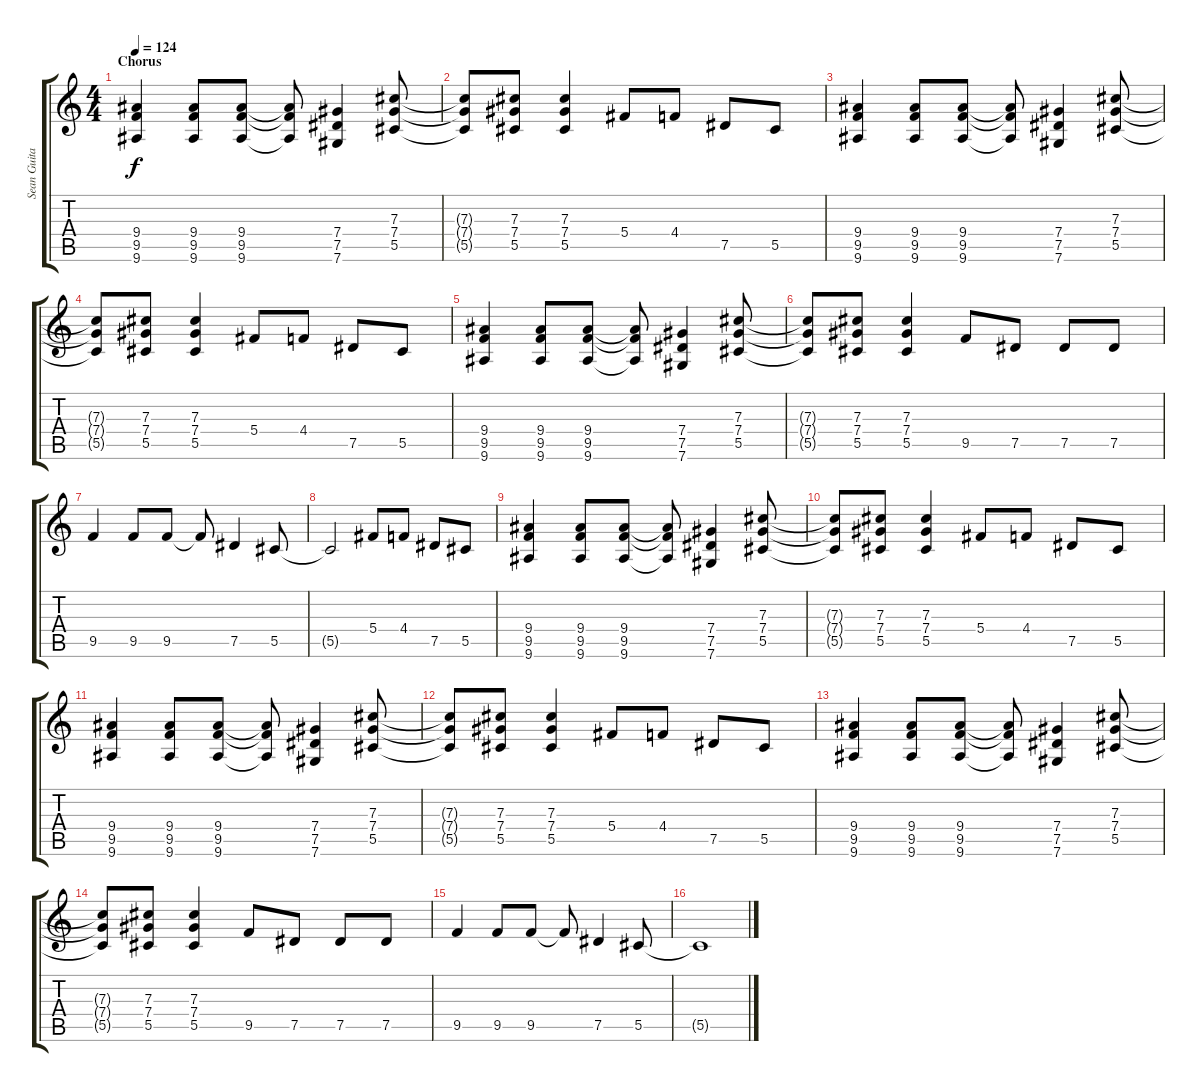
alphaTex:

\track ("Sean Guitar" "Sean Guita") {instrument electricguitarclean}
\staff {score tabs}
\tuning (Eb4 Bb3 Gb3 Db3 Ab2 Db2) {hide}
\ts (4 4)
\section ("" "Chorus")
\tempo 124
\clef g2
\ks c
(9.4 9.5 9.6).4{dy f} (9.4 9.5 9.6).8 (9.4 9.5 9.6).8 (9.4{t} 9.5{t} 9.6{t}).8 (7.4 7.5 7.6).4 (7.3 7.4 5.5).8 |
(7.3{t} 7.4{t} 5.5{t}).8 (7.3 7.4 5.5).8 (7.3 7.4 5.5).4 5.4.8 4.4.8 7.5.8 5.5.8 |
(9.4 9.5 9.6).4 (9.4 9.5 9.6).8 (9.4 9.5 9.6).8 (9.4{t} 9.5{t} 9.6{t}).8 (7.4 7.5 7.6).4 (7.3 7.4 5.5).8 |
(7.3{t} 7.4{t} 5.5{t}).8 (7.3 7.4 5.5).8 (7.3 7.4 5.5).4 5.4.8 4.4.8 7.5.8 5.5.8 |
(9.4 9.5 9.6).4 (9.4 9.5 9.6).8 (9.4 9.5 9.6).8 (9.4{t} 9.5{t} 9.6{t}).8 (7.4 7.5 7.6).4 (7.3 7.4 5.5).8 |
(7.3{t} 7.4{t} 5.5{t}).8 (7.3 7.4 5.5).8 (7.3 7.4 5.5).4 9.5.8 7.5.8 7.5.8 7.5.8 |
9.5.4 9.5.8 9.5.8 9.5{t}.8 7.5.4 5.5.8 |
5.5{t}.2 5.4.8 4.4.8 7.5.8 5.5.8 |
(9.4 9.5 9.6).4 (9.4 9.5 9.6).8 (9.4 9.5 9.6).8 (9.4{t} 9.5{t} 9.6{t}).8 (7.4 7.5 7.6).4 (7.3 7.4 5.5).8 |
(7.3{t} 7.4{t} 5.5{t}).8 (7.3 7.4 5.5).8 (7.3 7.4 5.5).4 5.4.8 4.4.8 7.5.8 5.5.8 |
(9.4 9.5 9.6).4 (9.4 9.5 9.6).8 (9.4 9.5 9.6).8 (9.4{t} 9.5{t} 9.6{t}).8 (7.4 7.5 7.6).4 (7.3 7.4 5.5).8 |
(7.3{t} 7.4{t} 5.5{t}).8 (7.3 7.4 5.5).8 (7.3 7.4 5.5).4 5.4.8 4.4.8 7.5.8 5.5.8 |
(9.4 9.5 9.6).4 (9.4 9.5 9.6).8 (9.4 9.5 9.6).8 (9.4{t} 9.5{t} 9.6{t}).8 (7.4 7.5 7.6).4 (7.3 7.4 5.5).8 |
(7.3{t} 7.4{t} 5.5{t}).8 (7.3 7.4 5.5).8 (7.3 7.4 5.5).4 9.5.8 7.5.8 7.5.8 7.5.8 |
9.5.4 9.5.8 9.5.8 9.5{t}.8 7.5.4 5.5.8 |
5.5{t}.1
